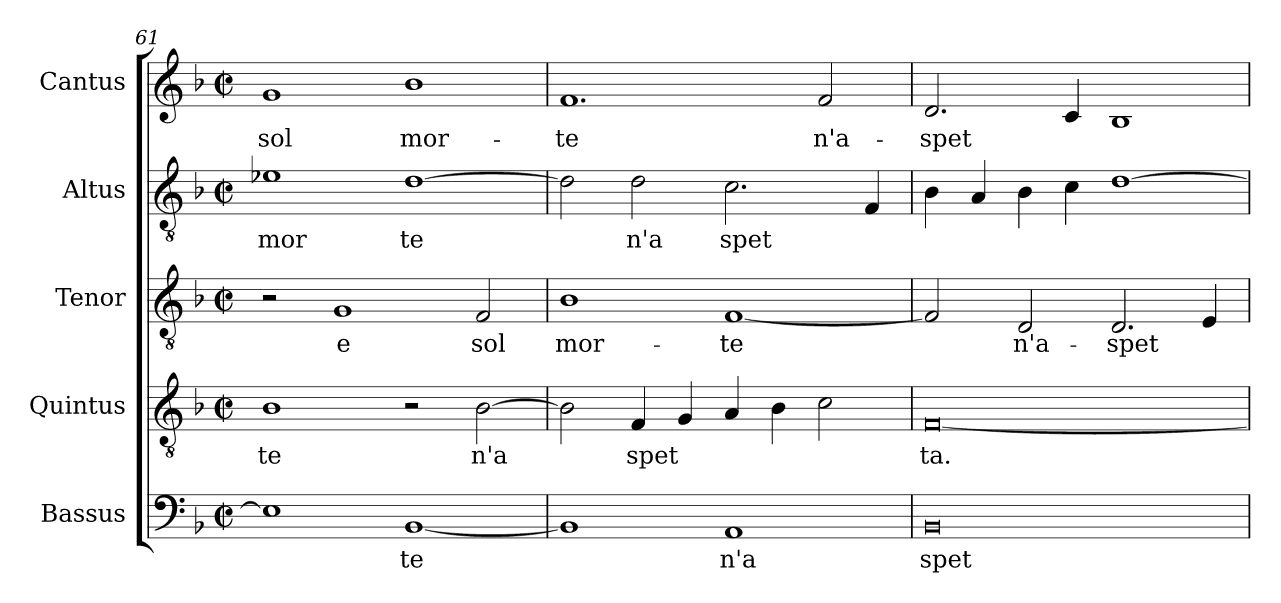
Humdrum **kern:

**kern	**text	**kern	**text	**kern	**text	**kern	**text	**kern	**text
*part5	*part5	*part4	*part4	*part3	*part3	*part2	*part2	*part1	*part1
*staff5	*staff5	*staff4	*staff4	*staff3	*staff3	*staff2	*staff2	*staff1	*staff1
*I"Bassus	*	*I"Quintus	*	*I"Tenor	*	*I"Altus	*	*I"Cantus	*
*clefF4	*	*clefGv2	*	*clefGv2	*	*clefGv2	*	*clefG2	*
*k[b-]	*	*k[b-]	*	*k[b-]	*	*k[b-]	*	*k[b-]	*
*F:	*	*F:	*	*F:	*	*F:	*	*F:	*
*M2/2	*	*M2/2	*	*M2/2	*	*M2/2	*	*M2/2	*
*met(c|)	*	*met(c|)	*	*met(c|)	*	*met(c|)	*	*met(c|)	*
=61	=61	=61	=61	=61	=61	=61	=61	=61	=61
!	!LO:LY:b	!	!LO:LY:b	!	!	!	!LO:LY:b	!	!LO:LY:b:cj
1E-]	.	1B-	te	2r	.	1e-X	mor	1g	sol
!	!	!	!	!	!LO:LY:b:cj	!	!	!	!
.	.	.	.	1G	e	.	.	.	.
!	!LO:LY:b	!	!	!	!	!	!LO:LY:b	!	!LO:LY:b:cj
[<1BB-	te	2r	.	.	.	[>1d	te	1b-	mor-
!	!	!	!LO:LY:b	!	!LO:LY:b:cj	!	!	!	!
.	.	[>2B-\	n'a	2F/	sol	.	.	.	.
=62	=62	=62	=62	=62	=62	=62	=62	=62	=62
!	!LO:LY:b	!	!LO:LY:b	!	!LO:LY:b:cj	!	!LO:LY:b	!	!LO:LY:b:cj
1BB-]	.	2B-\]	.	1B-	mor-	2d\]	.	1.f	-te
!	!	!	!LO:LY:b	!	!	!	!LO:LY:b	!	!
.	.	4F/	spet	.	.	2d\	n'a	.	.
!	!	!	!LO:LY:b	!	!	!	!	!	!
.	.	4G/	.	.	.	.	.	.	.
!	!LO:LY:b	!	!LO:LY:b	!	!LO:LY:b:cj	!	!LO:LY:b	!	!
1AA	n'a	4A/	.	[<1F	-te	2.c\	spet	.	.
!	!	!	!LO:LY:b	!	!	!	!	!	!
.	.	4B-\	.	.	.	.	.	.	.
!	!	!	!LO:LY:b	!	!	!	!	!	!LO:LY:b:cj
.	.	2c\	.	.	.	.	.	2f/	n'a-
!	!	!	!	!	!	!	!LO:LY:b	!	!
.	.	.	.	.	.	4F/	.	.	.
=63	=63	=63	=63	=63	=63	=63	=63	=63	=63
!	!LO:LY:b	!	!LO:LY:b	!	!LO:LY:b:cj	!	!LO:LY:b	!	!LO:LY:b:cj
0BB-	spet	[<0F	ta.	2F/]	.	4B-\	.	2.d/	-spet-
!	!	!	!	!	!	!	!LO:LY:b	!	!
.	.	.	.	.	.	4A/	.	.	.
!	!	!	!	!	!LO:LY:b:cj	!	!LO:LY:b	!	!
.	.	.	.	2D/	n'a-	4B-\	.	.	.
!	!	!	!	!	!	!	!LO:LY:b	!	!LO:LY:b:cj
.	.	.	.	.	.	4c\	.	4c/	--
!	!	!	!	!	!LO:LY:b:cj	!	!LO:LY:b	!	!LO:LY:b:cj
.	.	.	.	2.D/	-spet-	[>1d	.	1B-	--
!	!	!	!	!	!LO:LY:b:cj	!	!	!	!
.	.	.	.	4E/	--	.	.	.	.
=	=	=	=	=	=	=	=	=	=
*-	*-	*-	*-	*-	*-	*-	*-	*-	*-
